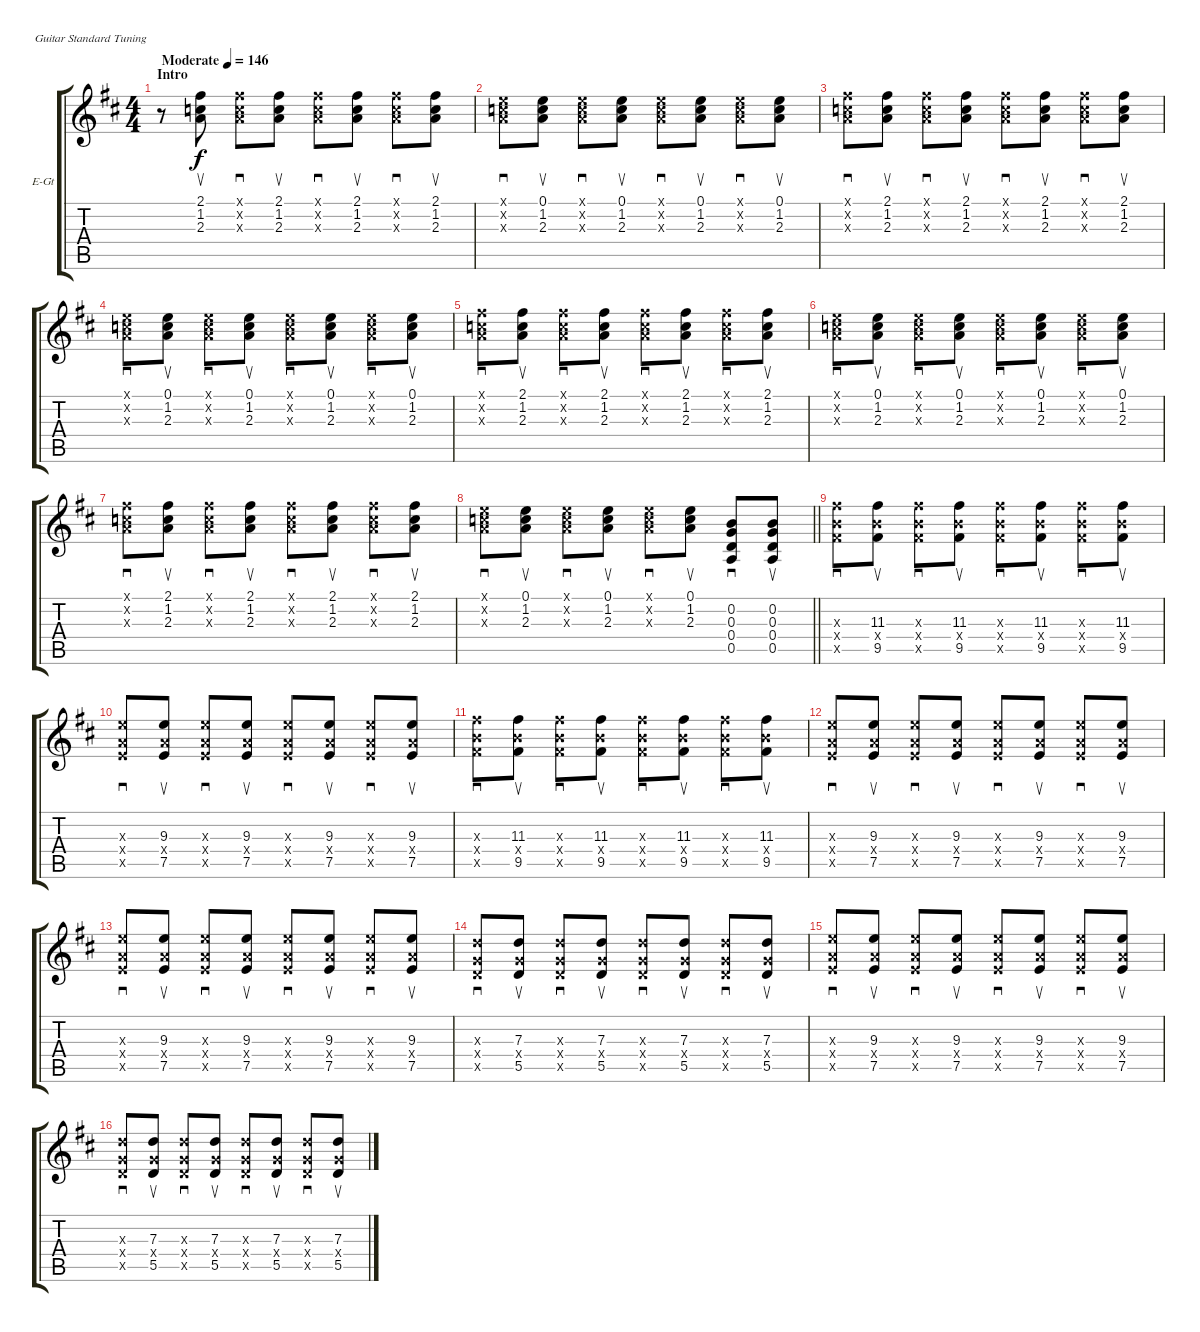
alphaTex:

\bracketExtendMode groupsimilarinstruments
\firstSystemTrackNameOrientation horizontal
\otherSystemsTrackNameOrientation horizontal
\track ("Nick Valensi" "E-Gt") {instrument overdrivenguitar}
\staff {score tabs}
\tuning (E4 B3 G3 D3 A2 E2)
\ts (4 4)
\beaming (8 2 2 2 2)
\section ("" "Intro")
\tempo (146 "Moderate")
\clef g2
\ks d
r.8{dy f instrument overdrivenguitar} (2.1 1.2 2.3).8{su} (1.2{x} 2.3{x} 2.1{x}).8{sd} (2.1 1.2 2.3).8{su} (1.2{x} 2.3{x} 2.1{x}).8{sd} (2.1 1.2 2.3).8{su} (1.2{x} 2.3{x} 2.1{x}).8{sd} (2.1 1.2 2.3).8{su} |
(1.2{x} 2.3{x} 0.1{x}).8{sd} (0.1 1.2 2.3).8{su} (1.2{x} 2.3{x} 0.1{x}).8{sd} (0.1 1.2 2.3).8{su} (1.2{x} 2.3{x} 0.1{x}).8{sd} (0.1 1.2 2.3).8{su} (1.2{x} 2.3{x} 0.1{x}).8{sd} (0.1 1.2 2.3).8{su} |
(1.2{x} 2.3{x} 2.1{x}).8{sd} (2.1 1.2 2.3).8{su} (1.2{x} 2.3{x} 2.1{x}).8{sd} (2.1 1.2 2.3).8{su} (1.2{x} 2.3{x} 2.1{x}).8{sd} (2.1 1.2 2.3).8{su} (1.2{x} 2.3{x} 2.1{x}).8{sd} (2.1 1.2 2.3).8{su} |
(1.2{x} 2.3{x} 0.1{x}).8{sd} (0.1 1.2 2.3).8{su} (1.2{x} 2.3{x} 0.1{x}).8{sd} (0.1 1.2 2.3).8{su} (1.2{x} 2.3{x} 0.1{x}).8{sd} (0.1 1.2 2.3).8{su} (1.2{x} 2.3{x} 0.1{x}).8{sd} (0.1 1.2 2.3).8{su} |
(1.2{x} 2.3{x} 2.1{x}).8{sd} (2.1 1.2 2.3).8{su} (1.2{x} 2.3{x} 2.1{x}).8{sd} (2.1 1.2 2.3).8{su} (1.2{x} 2.3{x} 2.1{x}).8{sd} (2.1 1.2 2.3).8{su} (1.2{x} 2.3{x} 2.1{x}).8{sd} (2.1 1.2 2.3).8{su} |
(1.2{x} 2.3{x} 0.1{x}).8{sd} (0.1 1.2 2.3).8{su} (1.2{x} 2.3{x} 0.1{x}).8{sd} (0.1 1.2 2.3).8{su} (1.2{x} 2.3{x} 0.1{x}).8{sd} (0.1 1.2 2.3).8{su} (1.2{x} 2.3{x} 0.1{x}).8{sd} (0.1 1.2 2.3).8{su} |
(1.2{x} 2.3{x} 2.1{x}).8{sd} (2.1 1.2 2.3).8{su} (1.2{x} 2.3{x} 2.1{x}).8{sd} (2.1 1.2 2.3).8{su} (1.2{x} 2.3{x} 2.1{x}).8{sd} (2.1 1.2 2.3).8{su} (1.2{x} 2.3{x} 2.1{x}).8{sd} (2.1 1.2 2.3).8{su} |
\barLineRight lightlight
(1.2{x} 2.3{x} 0.1{x}).8{sd} (0.1 1.2 2.3).8{su} (1.2{x} 2.3{x} 0.1{x}).8{sd} (0.1 1.2 2.3).8{su} (1.2{x} 2.3{x} 0.1{x}).8{sd} (0.1 1.2 2.3).8{su} (0.2 0.3 0.4 0.5).8{sd} (0.2 0.3 0.4 0.5).8{su} |
(11.3{x} 9.4{x} 9.5{x}).8{sd} (11.3 9.4{x} 9.5).8{su} (11.3{x} 9.4{x} 9.5{x}).8{sd} (11.3 9.4{x} 9.5).8{su} (11.3{x} 9.4{x} 9.5{x}).8{sd} (11.3 9.4{x} 9.5).8{su} (11.3{x} 9.4{x} 9.5{x}).8{sd} (11.3 9.4{x} 9.5).8{su} |
(9.3{x} 7.4{x} 7.5{x}).8{sd} (9.3 7.4{x} 7.5).8{su} (9.3{x} 7.4{x} 7.5{x}).8{sd} (9.3 7.4{x} 7.5).8{su} (9.3{x} 7.4{x} 7.5{x}).8{sd} (9.3 7.4{x} 7.5).8{su} (9.3{x} 7.4{x} 7.5{x}).8{sd} (9.3 7.4{x} 7.5).8{su} |
(11.3{x} 9.4{x} 9.5{x}).8{sd} (11.3 9.4{x} 9.5).8{su} (11.3{x} 9.4{x} 9.5{x}).8{sd} (11.3 9.4{x} 9.5).8{su} (11.3{x} 9.4{x} 9.5{x}).8{sd} (11.3 9.4{x} 9.5).8{su} (11.3{x} 9.4{x} 9.5{x}).8{sd} (11.3 9.4{x} 9.5).8{su} |
(9.3{x} 7.4{x} 7.5{x}).8{sd} (9.3 7.4{x} 7.5).8{su} (9.3{x} 7.4{x} 7.5{x}).8{sd} (9.3 7.4{x} 7.5).8{su} (9.3{x} 7.4{x} 7.5{x}).8{sd} (9.3 7.4{x} 7.5).8{su} (9.3{x} 7.4{x} 7.5{x}).8{sd} (9.3 7.4{x} 7.5).8{su} |
(9.3{x} 7.4{x} 7.5{x}).8{sd} (9.3 7.4{x} 7.5).8{su} (9.3{x} 7.4{x} 7.5{x}).8{sd} (9.3 7.4{x} 7.5).8{su} (9.3{x} 7.4{x} 7.5{x}).8{sd} (9.3 7.4{x} 7.5).8{su} (9.3{x} 7.4{x} 7.5{x}).8{sd} (9.3 7.4{x} 7.5).8{su} |
(7.3{x} 5.4{x} 5.5{x}).8{sd} (7.3 5.4{x} 5.5).8{su} (7.3{x} 5.4{x} 5.5{x}).8{sd} (7.3 5.4{x} 5.5).8{su} (7.3{x} 5.4{x} 5.5{x}).8{sd} (7.3 5.4{x} 5.5).8{su} (7.3{x} 5.4{x} 5.5{x}).8{sd} (7.3 5.4{x} 5.5).8{su} |
(9.3{x} 7.4{x} 7.5{x}).8{sd} (9.3 7.4{x} 7.5).8{su} (9.3{x} 7.4{x} 7.5{x}).8{sd} (9.3 7.4{x} 7.5).8{su} (9.3{x} 7.4{x} 7.5{x}).8{sd} (9.3 7.4{x} 7.5).8{su} (9.3{x} 7.4{x} 7.5{x}).8{sd} (9.3 7.4{x} 7.5).8{su} |
(7.3{x} 5.4{x} 5.5{x}).8{sd} (7.3 5.4{x} 5.5).8{su} (7.3{x} 5.4{x} 5.5{x}).8{sd} (7.3 5.4{x} 5.5).8{su} (7.3{x} 5.4{x} 5.5{x}).8{sd} (7.3 5.4{x} 5.5).8{su} (7.3{x} 5.4{x} 5.5{x}).8{sd} (7.3 5.4{x} 5.5).8{su}
